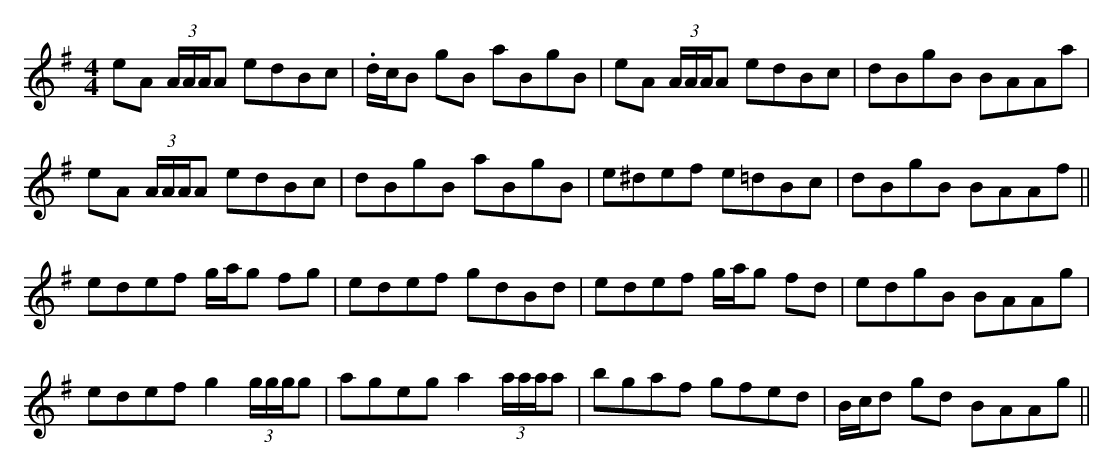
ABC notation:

X:1
M:4/4
K:Ador
eA (3A/A/A/A edBc|.d/c/B gB aBgB|eA (3A/A/A/A edBc|dBgB BAAa|
eA (3A/A/A/A edBc|dBgB aBgB|e^def e=dBc|dBgB BAAf||
edef g/a/g fg|edef gdBd|edef g/a/g fd|edgB BAAg|
edef g2 (3g/g/g/g|ageg a2 (3a/a/a/a|bgaf gfed|B/c/d gd BAAg||
